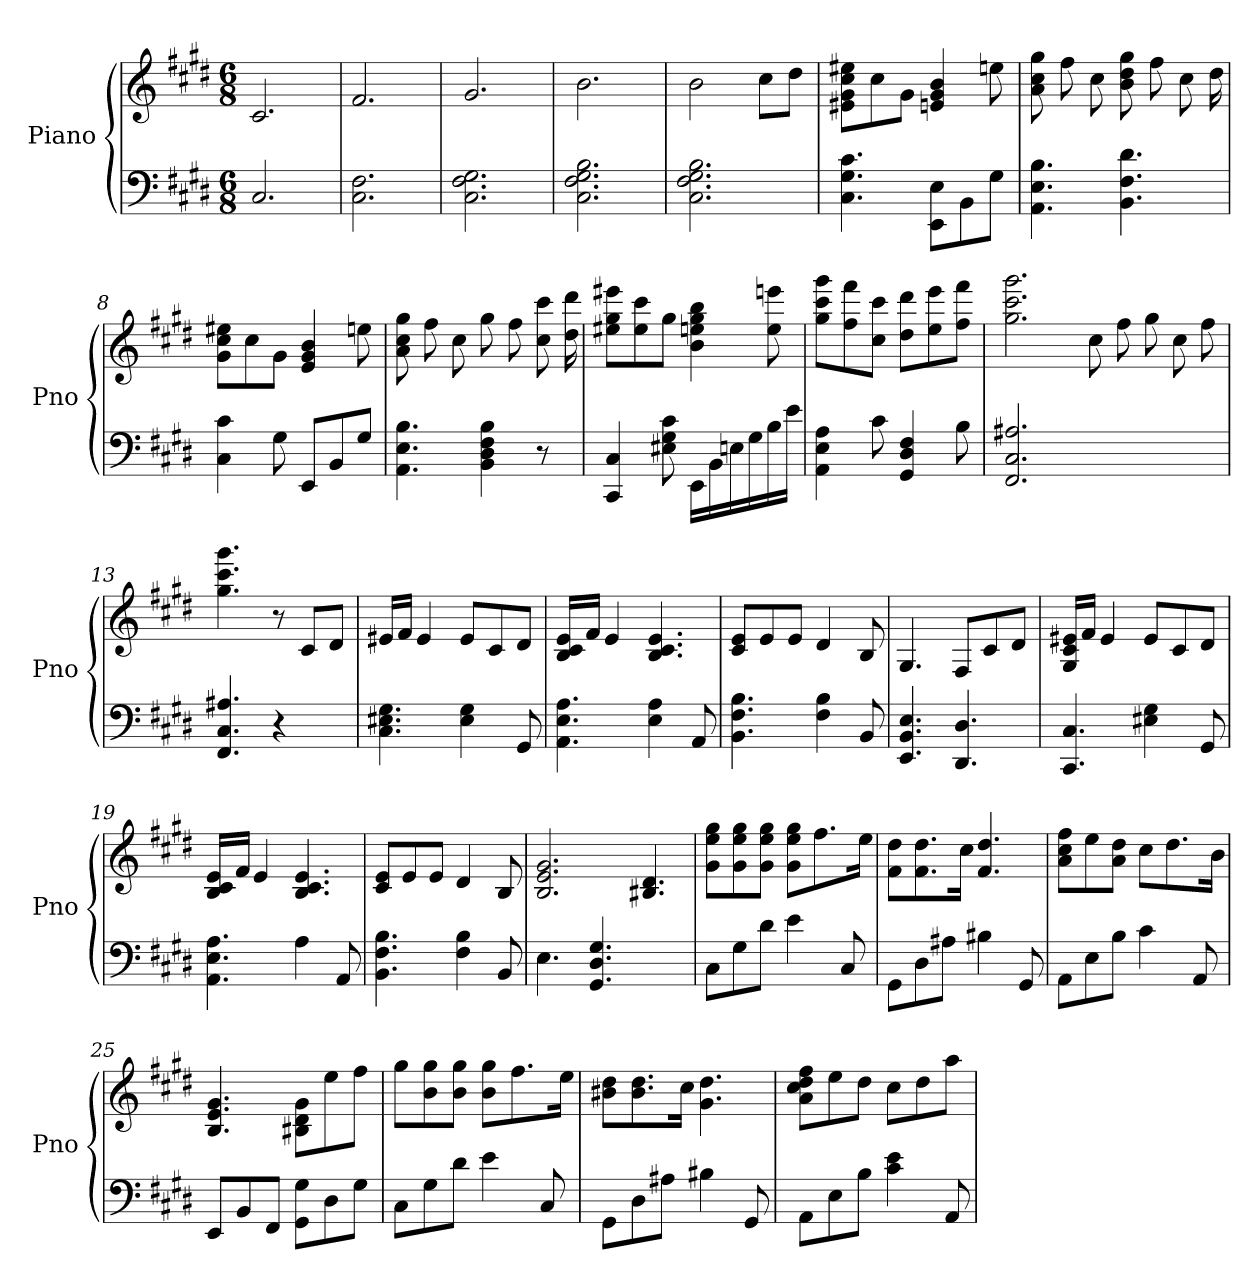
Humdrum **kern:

**kern	**kern
*part2	*part1
*staff2	*staff1
*I"Piano	*I"Piano
*I'Pno	*I'Pno
*clefF4	*clefG2
*k[f#c#g#d#]	*k[f#c#g#d#]
*M6/8	*M6/8
=1	=1
2.C#	2.c#
=2	=2
2.F# 2.C#	2.f#
=3	=3
2.G# 2.F# 2.C#	2.g#
=4	=4
2.B 2.G# 2.F# 2.C#	2.b
=5	=5
2.B 2.G# 2.F# 2.C#	2b
.	8cc#\L
.	8dd#\J
=6	=6
4.c# 4.G# 4.C#	8ee#\ 8cc#\ 8g#\ 8e#\L
.	8cc#\
.	8g#\J
8E\ 8EE\L	4b 4g# 4e
8BB\	.
8G#\J	8ee
=7	=7
4.B 4.E 4.AA	8gg# 8cc# 8a
.	8ff#
.	8cc#
4.d# 4.F# 4.BB	8gg# 8dd# 8b
.	8ff#
.	8cc#
16ryy	16dd#
=8	=8
4c# 4C#	8ee#\ 8cc#\ 8g#\L
.	8cc#\
8G#	8g#\J
8EE/L	4b 4g# 4e
8BB/	.
8G#/J	8ee
!!LO:LB:g=z
=9	=9
4.B 4.E 4.AA	8gg# 8cc# 8a
.	8ff#
.	8cc#
4B 4F# 4D# 4BB	8gg#
.	8ff#
8r	8ccc# 8cc#
16ryy	16ddd# 16dd#
=10	=10
4C# 4CC#	8eee#\ 8gg#\ 8ee#\L
.	8ccc#\ 8ee#\
8c# 8G# 8E#	8gg#\J
16EE\LL	4bb 4gg# 4ee 4b
16BB\	.
16E\	.
16G#\	.
16B\	8eee 8ee
16e\JJ	.
=11	=11
4A 4E 4AA	8ggg#\ 8ccc#\ 8gg#\L
.	8fff#\ 8ff#\
8c#	8ccc#\ 8cc#\J
4F# 4D# 4GG#	8ddd#\ 8dd#\L
.	8eee\ 8ee\
8B	8fff#\ 8ff#\J
=12	=12
2.A# 2.C# 2.FF#	2.ggg# 2.ccc# 2.gg#
2ryy	8cc#
.	8ff#
.	8gg#
.	8cc#
8ryy	8ff#
=13	=13
4.A# 4.C# 4.FF#	4.ggg# 4.ccc# 4.gg#
4r	8r
.	8c#/L
8ryy	8d#/J
=14	=14
4.G# 4.E# 4.C#	16e#/LL
.	16f#/JJ
.	4e#
4G# 4E#	8e#/L
.	8c#/
8GG#	8d#/J
!!LO:LB:g=z
=15	=15
4.A 4.E 4.AA	16e/ 16c#/ 16B/LL
.	16f#/JJ
.	4e
4A 4E	4.e 4.c# 4.B
8AA	.
=16	=16
4.B 4.F# 4.BB	8e/ 8c#/L
.	8e/
.	8e/J
4B 4F#	4d#
8BB	8B
=17	=17
4.E 4.BB 4.EE	4.G#
4.D# 4.DD#	8F#/L
.	8c#/
.	8d#/J
=18	=18
4.C# 4.CC#	16e#/ 16c#/ 16G#/LL
.	16f#/JJ
.	4e#
4G# 4E#	8e#/L
.	8c#/
8GG#	8d#/J
=19	=19
4.A 4.E 4.AA	16e/ 16c#/ 16B/LL
.	16f#/JJ
.	4e
4A	4.e 4.c# 4.B
8AA	.
=20	=20
4.B 4.F# 4.BB	8e/ 8c#/L
.	8e/
.	8e/J
4B 4F#	4d#
8BB	8B
=21	=21
4.E	2.g# 2.e 2.B
4.G# 4.D# 4.GG#	.
4.ryy	4.d# 4.B#
!!LO:LB:g=z
=22	=22
8C#\L	8gg#\ 8ee\ 8g#\L
8G#\	8gg#\ 8ee\ 8g#\
8d#\J	8gg#\ 8ee\ 8g#\J
4e	8gg#\ 8ee\ 8g#\L
.	8.ff#\
8C#	.
.	16ee\Jk
=23	=23
8GG#\L	8dd#\ 8f#\L
8D#\	8.dd#\ 8.f#\
8A#\J	.
.	16cc#\Jk
4B#	4.dd# 4.f#
8GG#	.
=24	=24
8AA\L	8ff#\ 8cc#\ 8a\L
8E\	8ee\
8B\J	8dd#\ 8a\J
4c#	8cc#\L
.	8.dd#\
8AA	.
.	16b\Jk
=25	=25
8EE/L	4.g# 4.e 4.B
8BB/	.
8FF#/J	.
8G#\ 8GG#\L	8g#\ 8d#\ 8B#\L
8D#\	8ee\
8G#\J	8ff#\J
=26	=26
8C#\L	8gg#\L
8G#\	8gg#\ 8b\
8d#\J	8gg#\ 8b\J
4e	8gg#\ 8b\L
.	8.ff#\
8C#	.
.	16ee\Jk
=27	=27
8GG#\L	8dd#\ 8b#\L
8D#\	8.dd#\ 8.b#\
8A#\J	.
.	16cc#\Jk
4B#	4.dd# 4.g#
8GG#	.
=28	=28
8AA\L	8ff#\ 8dd#\ 8cc#\ 8a\L
8E\	8ee\
8B\J	8dd#\J
4e 4c#	8cc#\L
.	8dd#\
8AA	8aa\J
=	=
*-	*-
